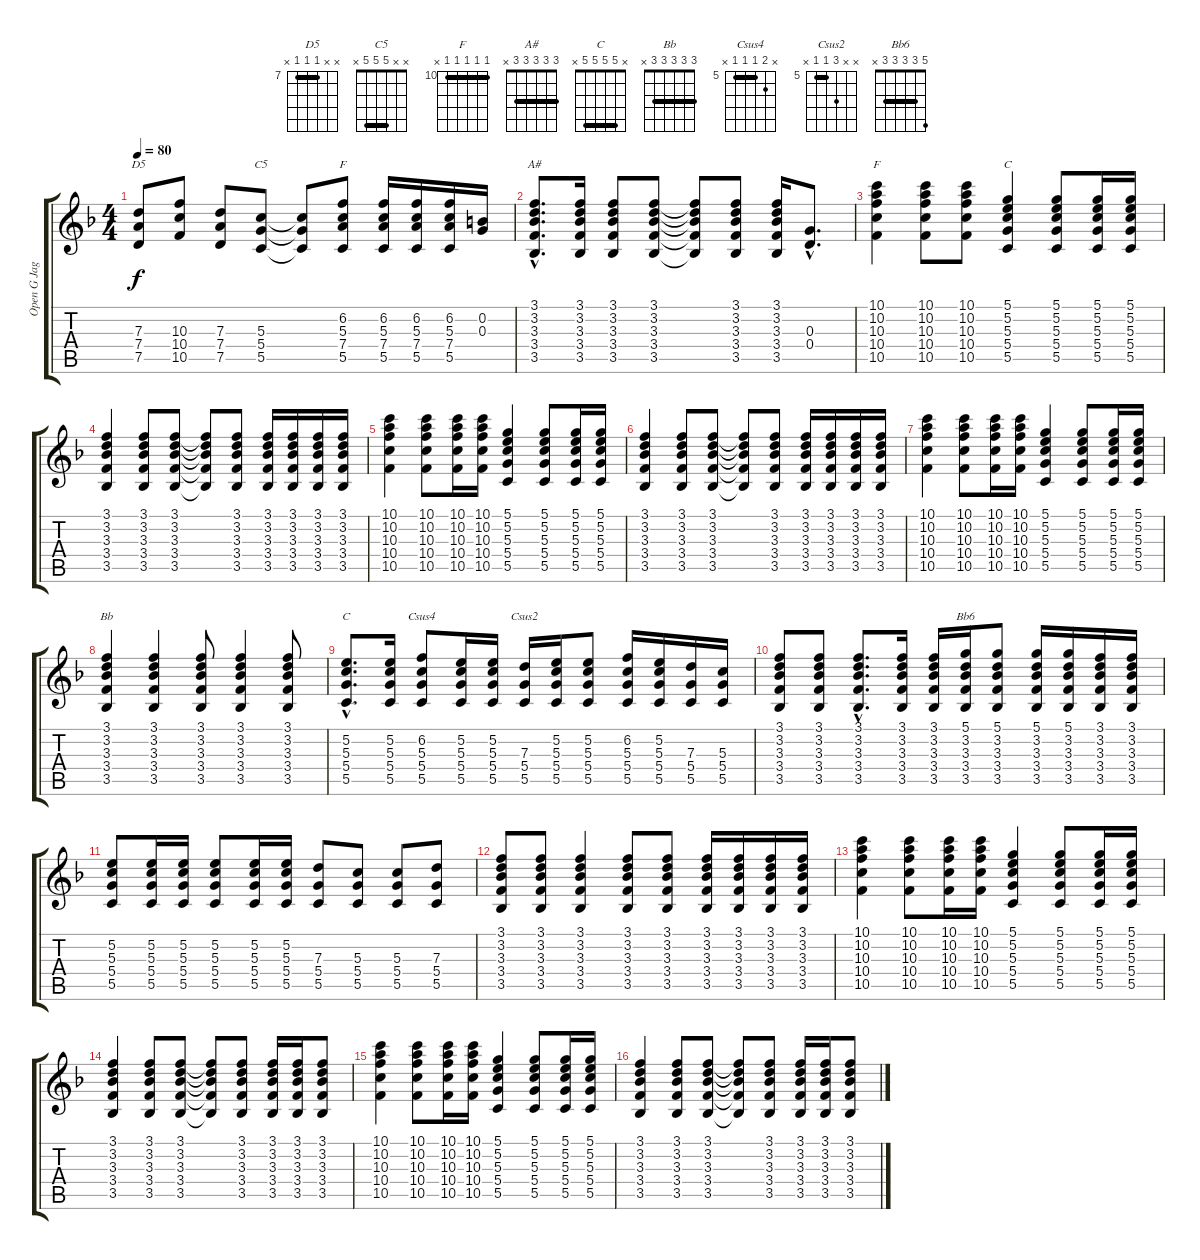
\track ("Open G Jagger" "Open G Jag") {instrument overdrivenguitar}
\staff {score tabs}
\tuning (D4 B3 G3 D3 G2 D2) {hide}
\chord ("D5" x x 7 7 7 x) {firstfret 7 barre 7}
\chord ("C5" x x 5 5 5 x) {barre 5}
\chord ("F" x 6 5 7 5 x) {firstfret 5 barre 5}
\chord ("A#" 3 3 3 3 3 x) {barre 3}
\chord ("F" 10 10 10 10 10 x) {firstfret 10 barre 10}
\chord ("C" 5 5 5 5 5 x) {barre 5}
\chord ("Bb" 3 3 3 3 3 x) {barre 3}
\chord ("C" x 5 5 5 5 x) {barre 5}
\chord ("Csus4" x 6 5 5 5 x) {firstfret 5 barre 5}
\chord ("Csus2" x x 7 5 5 x) {firstfret 5 barre 5}
\chord ("Bb6" 5 3 3 3 3 x) {barre 3}
\ts (4 4)
\tempo 80
\clef g2
\ks f
(7.3 7.4 7.5).8{ch "D5" dy f instrument overdrivenguitar} (10.3 10.4 10.5).8 (7.3 7.4 7.5).8 (5.3 5.4 5.5).8{ch "C5"} (5.3{t} 5.4{t} 5.5{t}).8 (6.2 5.3 7.4 5.5).8{ch "F"} (6.2 5.3 7.4 5.5).16 (6.2 5.3 7.4 5.5).16 (6.2 5.3 7.4 5.5).16 (0.2 0.3).16 |
(3.1{hac} 3.2{hac} 3.3{hac} 3.4{hac} 3.5{hac}).8{d ch "A#"} (3.1 3.2 3.3 3.4 3.5).16 (3.1 3.2 3.3 3.4 3.5).8 (3.1 3.2 3.3 3.4 3.5).8 (3.1{t} 3.2{t} 3.3{t} 3.4{t} 3.5{t}).8 (3.1 3.2 3.3 3.4 3.5).8 (3.1 3.2 3.3 3.4 3.5).16 (0.3{hac} 0.4{hac}).8{d} |
(10.1 10.2 10.3 10.4 10.5).4{ch "F"} (10.1 10.2 10.3 10.4 10.5).8 (10.1 10.2 10.3 10.4 10.5).8 (5.1 5.2 5.3 5.4 5.5).4{ch "C"} (5.1 5.2 5.3 5.4 5.5).8 (5.1 5.2 5.3 5.4 5.5).16 (5.1 5.2 5.3 5.4 5.5).16 |
(3.1 3.2 3.3 3.4 3.5).4 (3.1 3.2 3.3 3.4 3.5).8 (3.1 3.2 3.3 3.4 3.5).8 (3.1{t} 3.2{t} 3.3{t} 3.4{t} 3.5{t}).8 (3.1 3.2 3.3 3.4 3.5).8 (3.1 3.2 3.3 3.4 3.5).16 (3.1 3.2 3.3 3.4 3.5).16 (3.1 3.2 3.3 3.4 3.5).16 (3.1 3.2 3.3 3.4 3.5).16 |
(10.1 10.2 10.3 10.4 10.5).4 (10.1 10.2 10.3 10.4 10.5).8 (10.1 10.2 10.3 10.4 10.5).16 (10.1 10.2 10.3 10.4 10.5).16 (5.1 5.2 5.3 5.4 5.5).4 (5.1 5.2 5.3 5.4 5.5).8 (5.1 5.2 5.3 5.4 5.5).16 (5.1 5.2 5.3 5.4 5.5).16 |
(3.1 3.2 3.3 3.4 3.5).4 (3.1 3.2 3.3 3.4 3.5).8 (3.1 3.2 3.3 3.4 3.5).8 (3.1{t} 3.2{t} 3.3{t} 3.4{t} 3.5{t}).8 (3.1 3.2 3.3 3.4 3.5).8 (3.1 3.2 3.3 3.4 3.5).16 (3.1 3.2 3.3 3.4 3.5).16 (3.1 3.2 3.3 3.4 3.5).16 (3.1 3.2 3.3 3.4 3.5).16 |
(10.1 10.2 10.3 10.4 10.5).4 (10.1 10.2 10.3 10.4 10.5).8 (10.1 10.2 10.3 10.4 10.5).16 (10.1 10.2 10.3 10.4 10.5).16 (5.1 5.2 5.3 5.4 5.5).4 (5.1 5.2 5.3 5.4 5.5).8 (5.1 5.2 5.3 5.4 5.5).16 (5.1 5.2 5.3 5.4 5.5).16 |
(3.1 3.2 3.3 3.4 3.5).4{ch "Bb"} (3.1 3.2 3.3 3.4 3.5).4 (3.1 3.2 3.3 3.4 3.5).8 (3.1 3.2 3.3 3.4 3.5).4 (3.1 3.2 3.3 3.4 3.5).8 |
(5.2{hac} 5.3{hac} 5.4{hac} 5.5{hac}).8{d ch "C"} (5.2 5.3 5.4 5.5).16 (6.2 5.3 5.4 5.5).8{ch "Csus4"} (5.2 5.3 5.4 5.5).16 (5.2 5.3 5.4 5.5).16 (7.3 5.4 5.5).16{ch "Csus2"} (5.2 5.3 5.4 5.5).16 (5.2 5.3 5.4 5.5).8 (6.2 5.3 5.4 5.5).16 (5.2 5.3 5.4 5.5).16 (7.3 5.4 5.5).16 (5.3 5.4 5.5).16 |
(3.1 3.2 3.3 3.4 3.5).8 (3.1 3.2 3.3 3.4 3.5).8 (3.1{hac} 3.2{hac} 3.3{hac} 3.4{hac} 3.5{hac}).8{d} (3.1 3.2 3.3 3.4 3.5).16 (3.1 3.2 3.3 3.4 3.5).16 (5.1 3.2 3.3 3.4 3.5).16{ch "Bb6"} (5.1 3.2 3.3 3.4 3.5).8 (5.1 3.2 3.3 3.4 3.5).16 (5.1 3.2 3.3 3.4 3.5).16 (3.1 3.2 3.3 3.4 3.5).16 (3.1 3.2 3.3 3.4 3.5).16 |
(5.2 5.3 5.4 5.5).8 (5.2 5.3 5.4 5.5).16 (5.2 5.3 5.4 5.5).16 (5.2 5.3 5.4 5.5).8 (5.2 5.3 5.4 5.5).16 (5.2 5.3 5.4 5.5).16 (7.3 5.4 5.5).8 (5.3 5.4 5.5).8 (5.3 5.4 5.5).8 (7.3 5.4 5.5).8 |
(3.1 3.2 3.3 3.4 3.5).8 (3.1 3.2 3.3 3.4 3.5).8 (3.1 3.2 3.3 3.4 3.5).4 (3.1 3.2 3.3 3.4 3.5).8 (3.1 3.2 3.3 3.4 3.5).8 (3.1 3.2 3.3 3.4 3.5).16 (3.1 3.2 3.3 3.4 3.5).16 (3.1 3.2 3.3 3.4 3.5).16 (3.1 3.2 3.3 3.4 3.5).16 |
(10.1 10.2 10.3 10.4 10.5).4 (10.1 10.2 10.3 10.4 10.5).8 (10.1 10.2 10.3 10.4 10.5).16 (10.1 10.2 10.3 10.4 10.5).16 (5.1 5.2 5.3 5.4 5.5).4 (5.1 5.2 5.3 5.4 5.5).8 (5.1 5.2 5.3 5.4 5.5).16 (5.1 5.2 5.3 5.4 5.5).16 |
(3.1 3.2 3.3 3.4 3.5).4 (3.1 3.2 3.3 3.4 3.5).8 (3.1 3.2 3.3 3.4 3.5).8 (3.1{t} 3.2{t} 3.3{t} 3.4{t} 3.5{t}).8 (3.1 3.2 3.3 3.4 3.5).8 (3.1 3.2 3.3 3.4 3.5).16 (3.1 3.2 3.3 3.4 3.5).16 (3.1 3.2 3.3 3.4 3.5).8 |
(10.1 10.2 10.3 10.4 10.5).4 (10.1 10.2 10.3 10.4 10.5).8 (10.1 10.2 10.3 10.4 10.5).16 (10.1 10.2 10.3 10.4 10.5).16 (5.1 5.2 5.3 5.4 5.5).4 (5.1 5.2 5.3 5.4 5.5).8 (5.1 5.2 5.3 5.4 5.5).16 (5.1 5.2 5.3 5.4 5.5).16 |
(3.1 3.2 3.3 3.4 3.5).4 (3.1 3.2 3.3 3.4 3.5).8 (3.1 3.2 3.3 3.4 3.5).8 (3.1{t} 3.2{t} 3.3{t} 3.4{t} 3.5{t}).8 (3.1 3.2 3.3 3.4 3.5).8 (3.1 3.2 3.3 3.4 3.5).16 (3.1 3.2 3.3 3.4 3.5).16 (3.1 3.2 3.3 3.4 3.5).8
